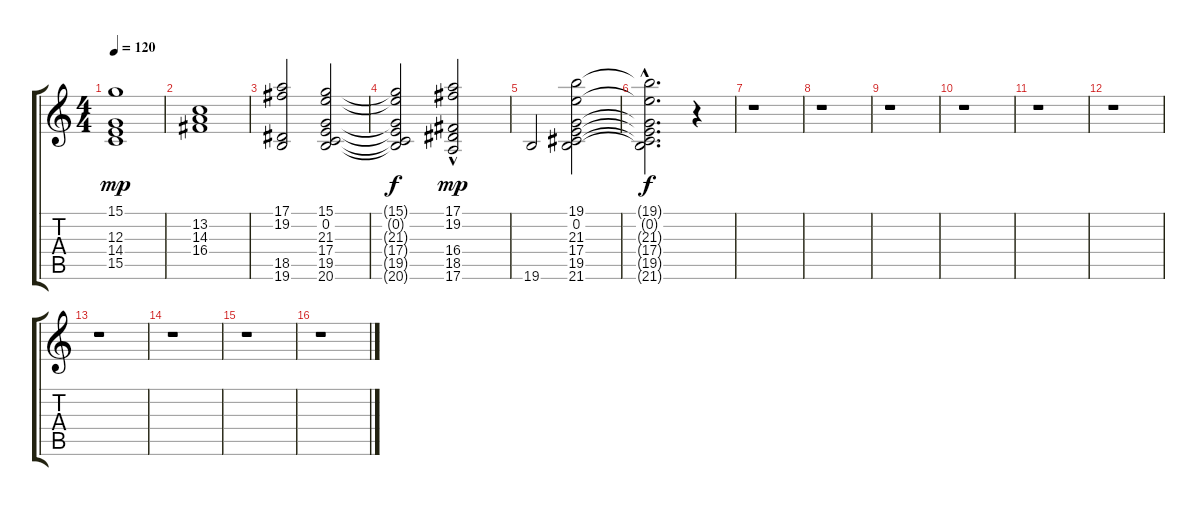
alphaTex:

\track "" {instrument stringensemble1}
\staff {score tabs}
\tuning (E4 B3 G3 D3 A2 E2) {hide}
\ts (4 4)
\tempo 120
\clef g2
\ks c
(15.1 12.3 14.4 15.5).1{dy mp} |
(13.2 14.3 16.4).1 |
(17.1 19.2 18.5 19.6).2 (15.1 0.2 21.3 17.4 19.5 20.6).2 |
(15.1{t} 0.2{t} 21.3{t} 17.4{t} 19.5{t} 20.6{t}).2{dy f} (17.1 19.2 16.4{hac} 18.5{hac} 17.6{hac}).2{dy mp} |
19.6.2 (19.1 0.2 21.3 17.4 19.5 21.6).2 |
(19.1{t} 0.2{t} 21.3{hac t} 17.4{t} 19.5{t} 21.6{t}).2{d dy f} r.4 |
r.1 |
r.1 |
r.1 |
r.1 |
r.1 |
r.1 |
r.1 |
r.1 |
r.1 |
r.1
